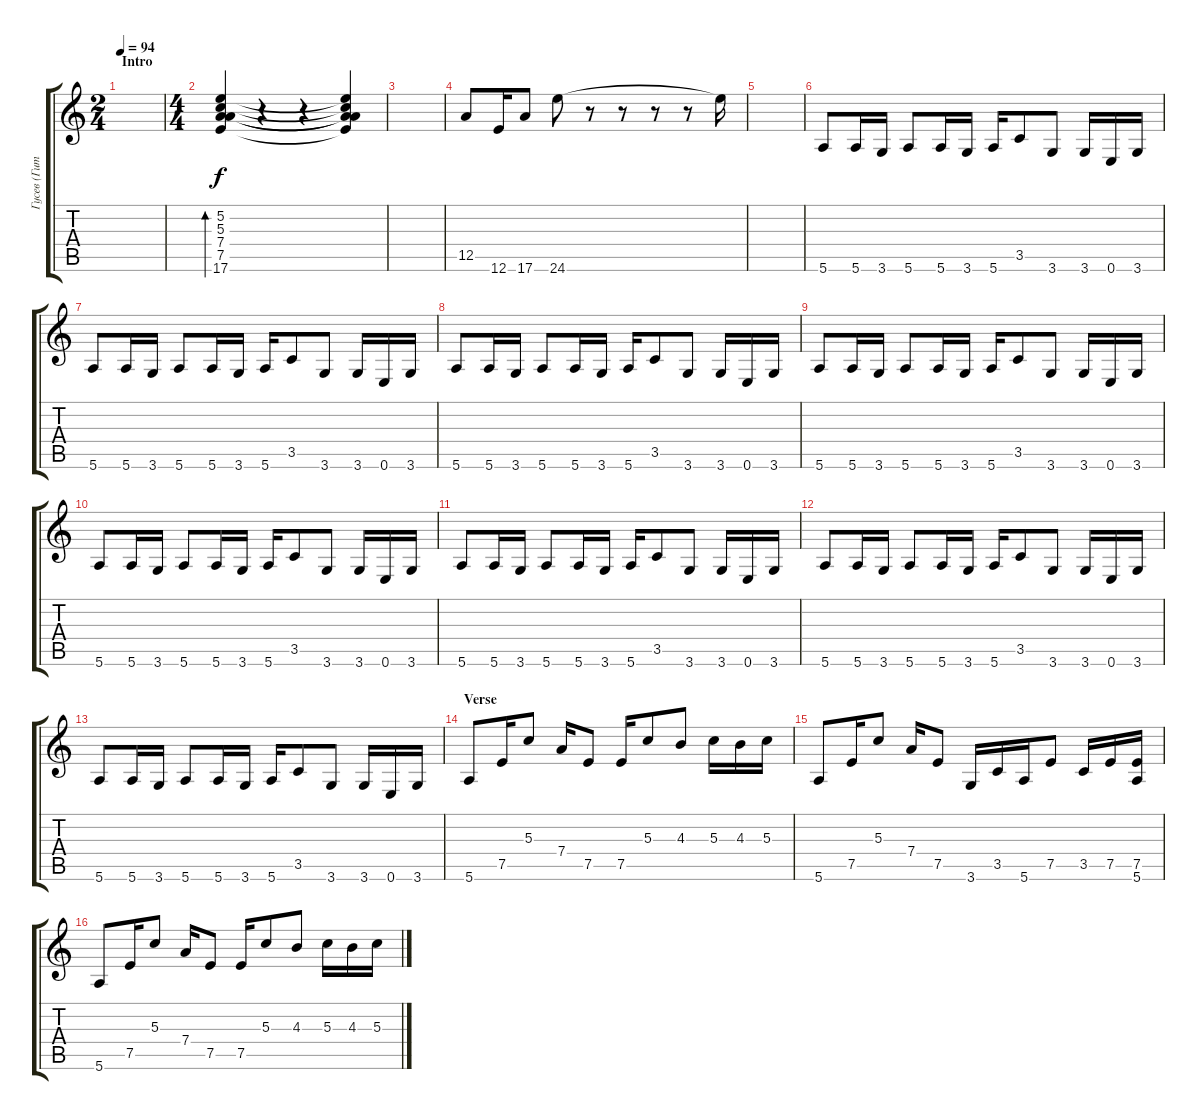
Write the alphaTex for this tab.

\track ("Гусев (Гитара №1)" "Гусев (Гит") {instrument electricguitarclean}
\staff {score tabs}
\tuning (E4 B3 G3 D3 A2 E2) {hide}
\ts (2 4)
\section ("" "Intro")
\tempo 94
\clef g2
\ks c
|
\ts (4 4)
(5.2 5.3 7.4 7.5 17.6).4{bd 60} r.4 r.4 (5.2{t} 5.3{t} 7.4{t} 7.5{t} 17.6{t}).4 |
|
12.5.8 12.6.16 17.6.8 24.6.8 r.8 r.8 r.8 r.8 24.6{t}.16 |
|
5.6.8{volume 13 instrument distortionguitar} 5.6.16 3.6.16 5.6.8 5.6.16 3.6.16 5.6.16 3.5.8 3.6.8 3.6.16 0.6.16 3.6.16 |
5.6.8{instrument distortionguitar} 5.6.16 3.6.16 5.6.8 5.6.16 3.6.16 5.6.16 3.5.8 3.6.8 3.6.16 0.6.16 3.6.16 |
5.6.8{instrument distortionguitar} 5.6.16 3.6.16 5.6.8 5.6.16 3.6.16 5.6.16 3.5.8 3.6.8 3.6.16 0.6.16 3.6.16 |
5.6.8{instrument distortionguitar} 5.6.16 3.6.16 5.6.8 5.6.16 3.6.16 5.6.16 3.5.8 3.6.8 3.6.16 0.6.16 3.6.16 |
5.6.8{volume 13 instrument distortionguitar} 5.6.16 3.6.16 5.6.8 5.6.16 3.6.16 5.6.16 3.5.8 3.6.8 3.6.16 0.6.16 3.6.16 |
5.6.8{instrument distortionguitar} 5.6.16 3.6.16 5.6.8 5.6.16 3.6.16 5.6.16 3.5.8 3.6.8 3.6.16 0.6.16 3.6.16 |
5.6.8{instrument distortionguitar} 5.6.16 3.6.16 5.6.8 5.6.16 3.6.16 5.6.16 3.5.8 3.6.8 3.6.16 0.6.16 3.6.16 |
5.6.8{instrument distortionguitar} 5.6.16 3.6.16 5.6.8 5.6.16 3.6.16 5.6.16 3.5.8 3.6.8 3.6.16 0.6.16 3.6.16 |
\section ("" "Verse")
5.6.8{instrument electricguitarclean} 7.5.16 5.3.8 7.4.16 7.5.8 7.5.16 5.3.8 4.3.8 5.3.16 4.3.16 5.3.16 |
5.6.8{instrument electricguitarclean} 7.5.16 5.3.8 7.4.16 7.5.8 3.6.16 3.5.16 5.6.16 7.5.8 3.5.16 7.5.16 (7.5 5.6).16 |
5.6.8{instrument electricguitarclean} 7.5.16 5.3.8 7.4.16 7.5.8 7.5.16 5.3.8 4.3.8 5.3.16 4.3.16 5.3.16
